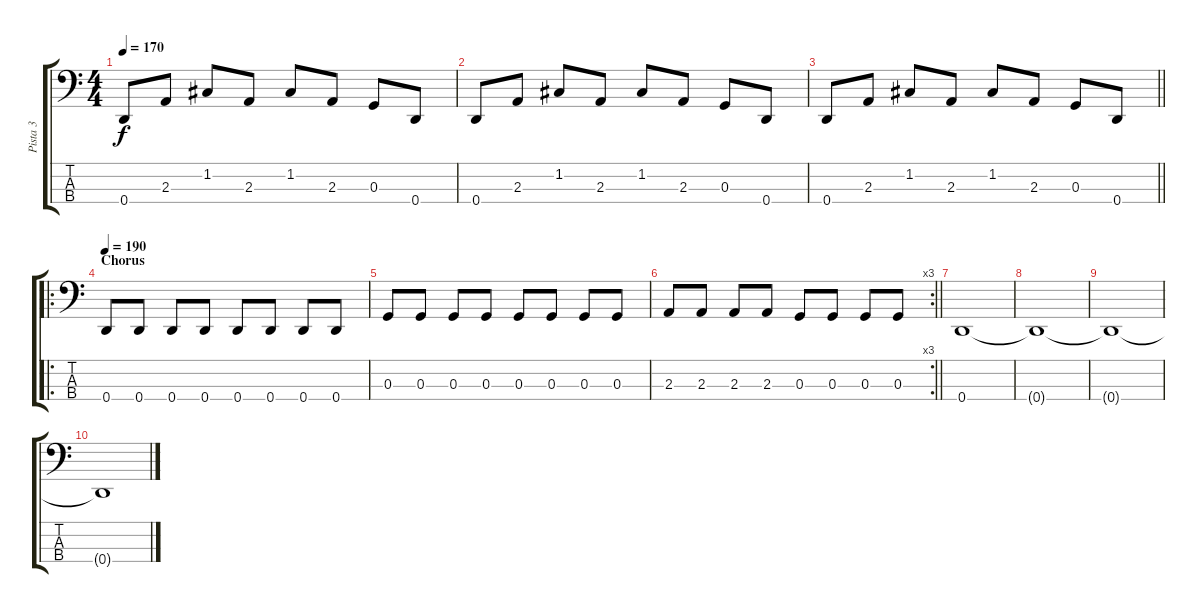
\track ("Pista 3" "Pista 3") {instrument electricbassfinger}
\staff {score tabs}
\tuning (F2 C2 G1 D1) {hide}
\ts (4 4)
\tempo 170
\clef f4
\ks c
0.4.8{dy f} 2.3.8 1.2.8 2.3.8 1.2.8 2.3.8 0.3.8 0.4.8 |
0.4.8 2.3.8 1.2.8 2.3.8 1.2.8 2.3.8 0.3.8 0.4.8 |
\barLineRight lightlight
0.4.8 2.3.8 1.2.8 2.3.8 1.2.8 2.3.8 0.3.8 0.4.8 |
\ro
\section ("" "Chorus")
\tempo 190
0.4.8 0.4.8 0.4.8 0.4.8 0.4.8 0.4.8 0.4.8 0.4.8 |
0.3.8 0.3.8 0.3.8 0.3.8 0.3.8 0.3.8 0.3.8 0.3.8 |
\rc 3
\barLineRight lightlight
2.3.8 2.3.8 2.3.8 2.3.8 0.3.8 0.3.8 0.3.8 0.3.8 |
0.4.1 |
0.4{t}.1 |
0.4{t}.1 |
0.4{t}.1
